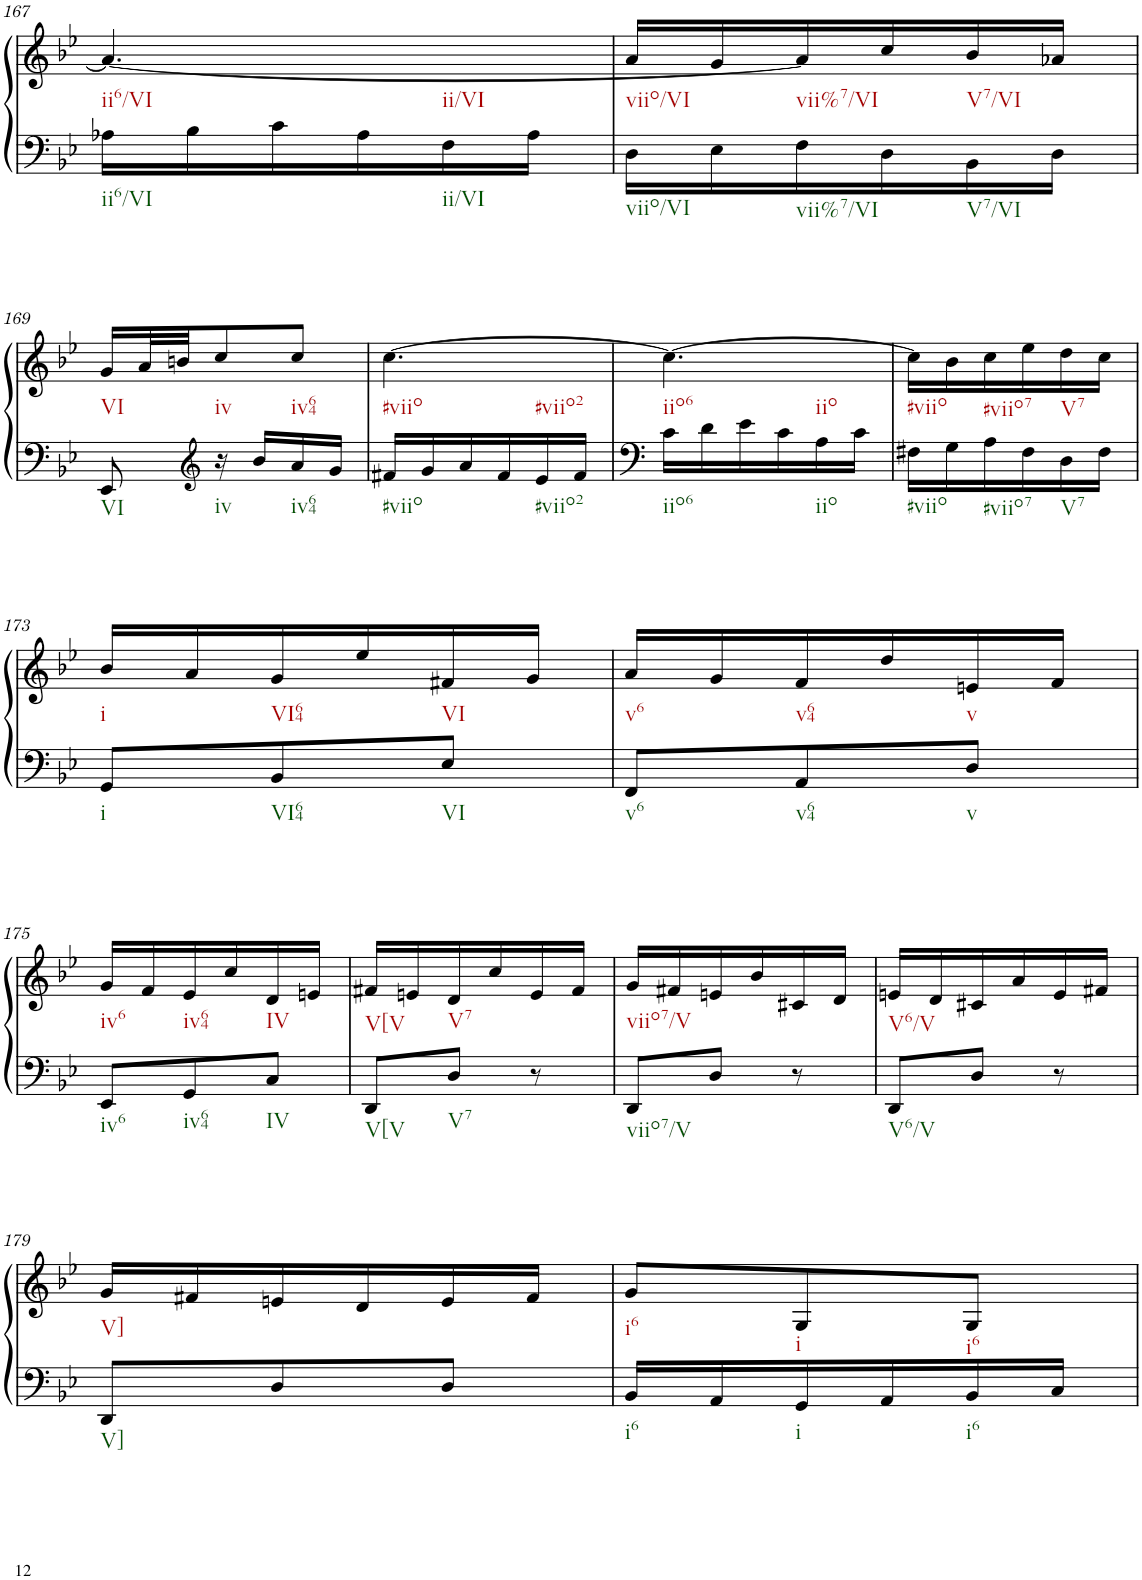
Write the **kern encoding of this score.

**kern	**kern
*part1	*part1
*staff2	*staff1
*I"unbenannt1	*
!!LO:PB:g=z
*clefG2	*clefG2
*k[b-e-]	*k[b-e-]
*M3/8	*M3/8
=167	=167
16A-X\LL	4.a-/_
16B-\	.
16c\	.
16A-\	.
16F\	.
16A-\JJ	.
=168	=168
16D\LL	16a/LL
16E-\	16g/
16F\	16a-/]
16D\	16cc/
16BB-\	16b-/
16D\JJ	16a-X/JJ
!!LO:LB:g=z
=169	=169
8EE-/	16g/LL
.	32a/L
.	32bn/JJ
*clefG2	*
16r	8cc/
16b-/LL	.
16a/	8cc/J
16g/JJ	.
=170	=170
16f#X/LL	[4.cc\
16g/	.
16a/	.
16f#/	.
16e-/	.
16f#/JJ	.
=171	=171
16c\LL	4.cc\_
16d\	.
16e-\	.
16c\	.
16A\	.
16c\JJ	.
=172	=172
16F#X\LL	16cc\LL]
16G\	16b-\
16A\	16cc\
16F#\	16ee-\
16D\	16dd\
16F#\JJ	16cc\JJ
!!LO:LB:g=z
=173	=173
8GG/L	16b-/LL
.	16a/
8BB-/	16g/
.	16ee-/
8E-/J	16f#X/
.	16g/JJ
=174	=174
8FF/L	16a/LL
.	16g/
8AA/	16f/
.	16dd/
8D/J	16en/
.	16f/JJ
!!LO:LB:g=z
=175	=175
8EE-/L	16g/LL
.	16f/
8GG/	16e-/
.	16cc/
8C/J	16d/
.	16en/JJ
=176	=176
8DD/L	16f#X/LL
.	16en/
8D/J	16d/
.	16cc/
8r	16e/
.	16f#/JJ
=177	=177
8DD/L	16g/LL
.	16f#X/
8D/J	16en/
.	16b-/
8r	16c#X/
.	16d/JJ
=178	=178
8DD/L	16en/LL
.	16d/
8D/J	16c#X/
.	16a/
8r	16e/
.	16f#X/JJ
!!LO:LB:g=z
=179	=179
8DD/L	16g/LL
.	16f#X/
8D/	16en/
.	16d/
8D/J	16e/
.	16f#/JJ
=180	=180
16BB-/LL	8g/L
16AA/	.
16GG/	8G/
16AA/	.
16BB-/	8G/J
16C/JJ	.
=	=
*-	*-
